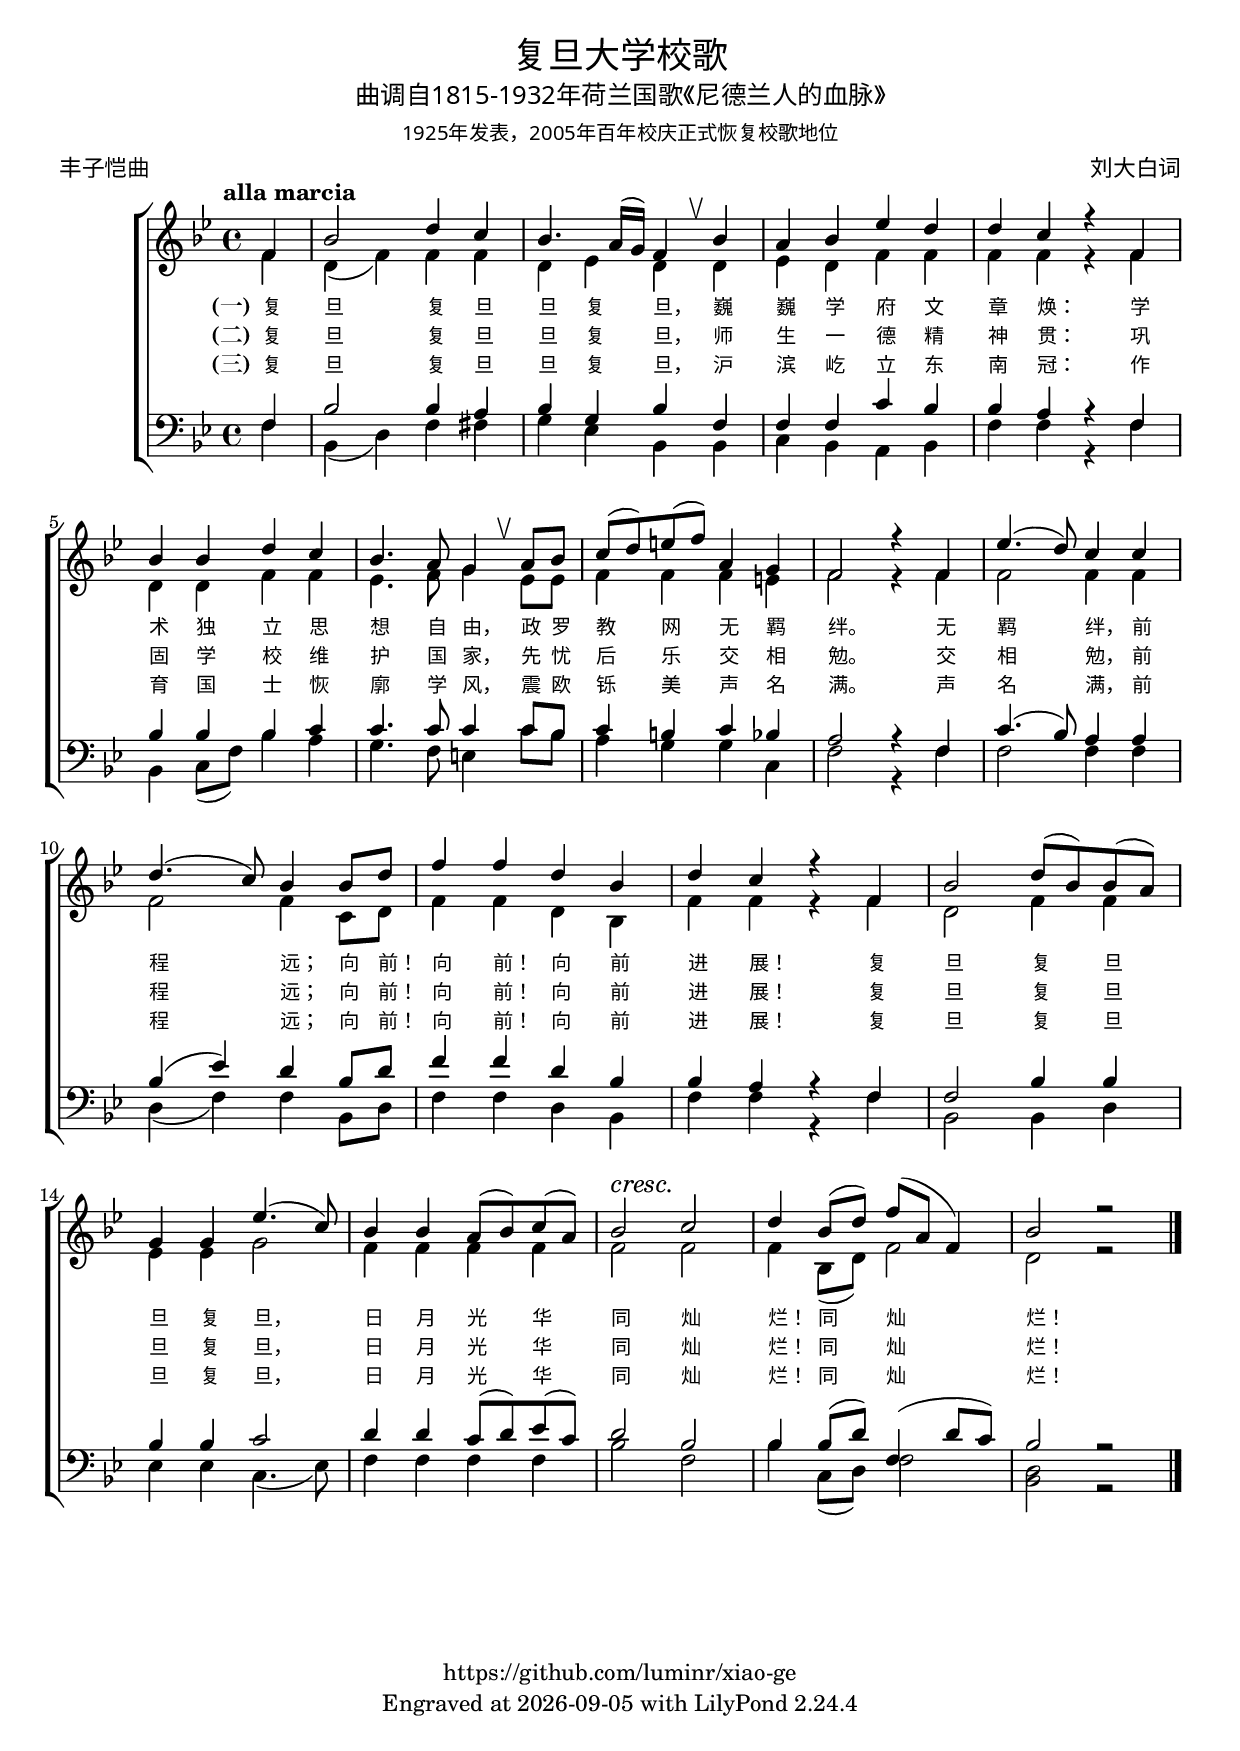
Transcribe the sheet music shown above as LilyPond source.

\version "2.18.2"
\header {
  subtitle = \markup {
    \override #'(font-name . "Microsoft YaHei Light")
    "曲调自1815-1932年荷兰国歌《尼德兰人的血脉》"
  }
  title = \markup {
    \override #'(font-name . "Microsoft YaHei Light")
    "复旦大学校歌"
  }

  subsubtitle = \markup {
    \override #'(font-name . "Microsoft YaHei Light" )
    "1925年发表，2005年百年校庆正式恢复校歌地位"
  }
  composer = \markup {
    \override #'(font-name . "Microsoft YaHei Light")
    "刘大白词"
  }
  poet = \markup {
    \override #'(font-name . "Microsoft YaHei Light")
    "丰子恺曲"
  }
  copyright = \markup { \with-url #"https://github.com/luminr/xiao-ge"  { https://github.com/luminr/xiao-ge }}
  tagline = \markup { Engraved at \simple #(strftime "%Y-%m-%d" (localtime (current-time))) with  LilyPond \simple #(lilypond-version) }

}
\score{
  {
    \new ChoirStaff \transpose c bes <<
      \relative c' <<
        {
          \key c \major \time 4/4 \tempo "alla marcia"  \dynamicUp
          \partial 4  g4 | c2 e4 d | c4. b16( a) g4 \breathe c4 | b4 c f e | e d r g, | \break
          c4 c e d |  c4. b8 a4 \breathe b8 c | d8( e) fis( g) b,4 a | g2 r4 g4 | f'4.( e8) d4 d | \break
          e4.( d8) c4 c8 e |  g4 g e c | e4 d r g, | c2 e8( c) c( b) | \break
          a4 a f'4.( d8) | c4 c b8( c) d( b) |  c2\cresc d\! | e4 c8( e) g( b, g4) | c2 r2 \bar "|."
        } \\
        \new Voice = "aligner" {
          \voiceTwo
          \partial 4  g4 | e4( g) g4 g | e4 f e  e4 | f4 e g g | g g r g |
          e4 e g g | f4. g8 a4 f8 f | g4 g4 g4 fis | g2 r4 g4 | g2 g4 g |
          g2 g4 d8 e |  g4 g e c | g'4 g r g | e2 g4 g |
          f4 f a2 | g4 g g g | g2 g | g4 c,8( e) g2 | e2 r2 |
        }
      >>
      \new Lyrics \lyricsto "aligner" {
        \set stanza = "(一)"
        复 旦 复 旦 旦 复 旦， 巍 巍 学 府 文 章 焕：  学 术 独 立 思 想 自 由， 政 罗 教 网 无 羁 绊。  无 羁 绊， 前 程 远； 向 前！ 向 前！ 向 前 进 展！  复 旦 复 旦 旦 复 旦， 日 月 光 华 同 灿 烂！ 同 灿 烂！
      }
      \new Lyrics \lyricsto "aligner" {
        \set stanza = "(二)"
        复 旦 复 旦 旦 复 旦， 师 生 一 德 精 神 贯：  巩 固 学 校 维 护 国 家， 先 忧 后 乐 交 相 勉。  交 相 勉， 前 程 远； 向 前！ 向 前！ 向 前 进 展！  复 旦 复 旦 旦 复 旦， 日 月 光 华 同 灿 烂！ 同 灿 烂！
      }
      \new Lyrics \lyricsto "aligner" {
        \set stanza = "(三)"
        复 旦 复 旦 旦 复 旦， 沪 滨 屹 立 东 南 冠：  作 育 国 士 恢 廓 学 风， 震 欧 铄 美 声 名 满。  声 名 满， 前 程 远； 向 前！ 向 前！ 向 前 进 展！  复 旦 复 旦 旦 复 旦， 日 月 光 华 同 灿 烂！ 同 灿 烂！
      }
      \new Staff \relative c <<
        {
          \partial 4  g4 | c2 c4 b | c4 a c  g | g4 g d' c | c b r g |
          c4 c c d | d4. d8 d4 d8 c | d4 cis d c | b2 r4 g4 | d'4.( c8) b4 b |
          c4( f) e c8 e |  g4 g e c | c4 b r g | g2 c4 c |
          c4 c d2 | e4 e d8( e) f( d) | e2 c | c4 c8( e) g,4( e'8 d) | c2 r2 |

        } \\
        {
          \clef bass
          \key c \major
          \partial 4  g4 | c,4( e) g4 gis | a4 f c  c | d4 c b c | g' g r g |
          c,4 d8( g) c4 b | a4. g8 fis4 d'8 c | b4 a a d, | g2 r4 g4 | g2 g4 g |
          e4( g4) g4 c,8 e |  g4 g e c | g'4 g r g | c,2 c4 e |
          f4 f d4.( f8) | g4 g g g | c2 g | c4 d,8( e) g2 | <e c>2 r2 |
        }
      >>
    >>
  }

  \layout {
    \override BreathingSign.text = \markup { \musicglyph #"scripts.upbow" }
    \override VerticalAxisGroup #'staff-affinity = #CENTER
    \override LyricText.self-alignment-X = #LEFT
    \override LyricText.font-size = #-1
    \override LyricText.font-name = #"Microsoft YaHei Light"

  }
  \midi { \tempo 4 = 100}
}